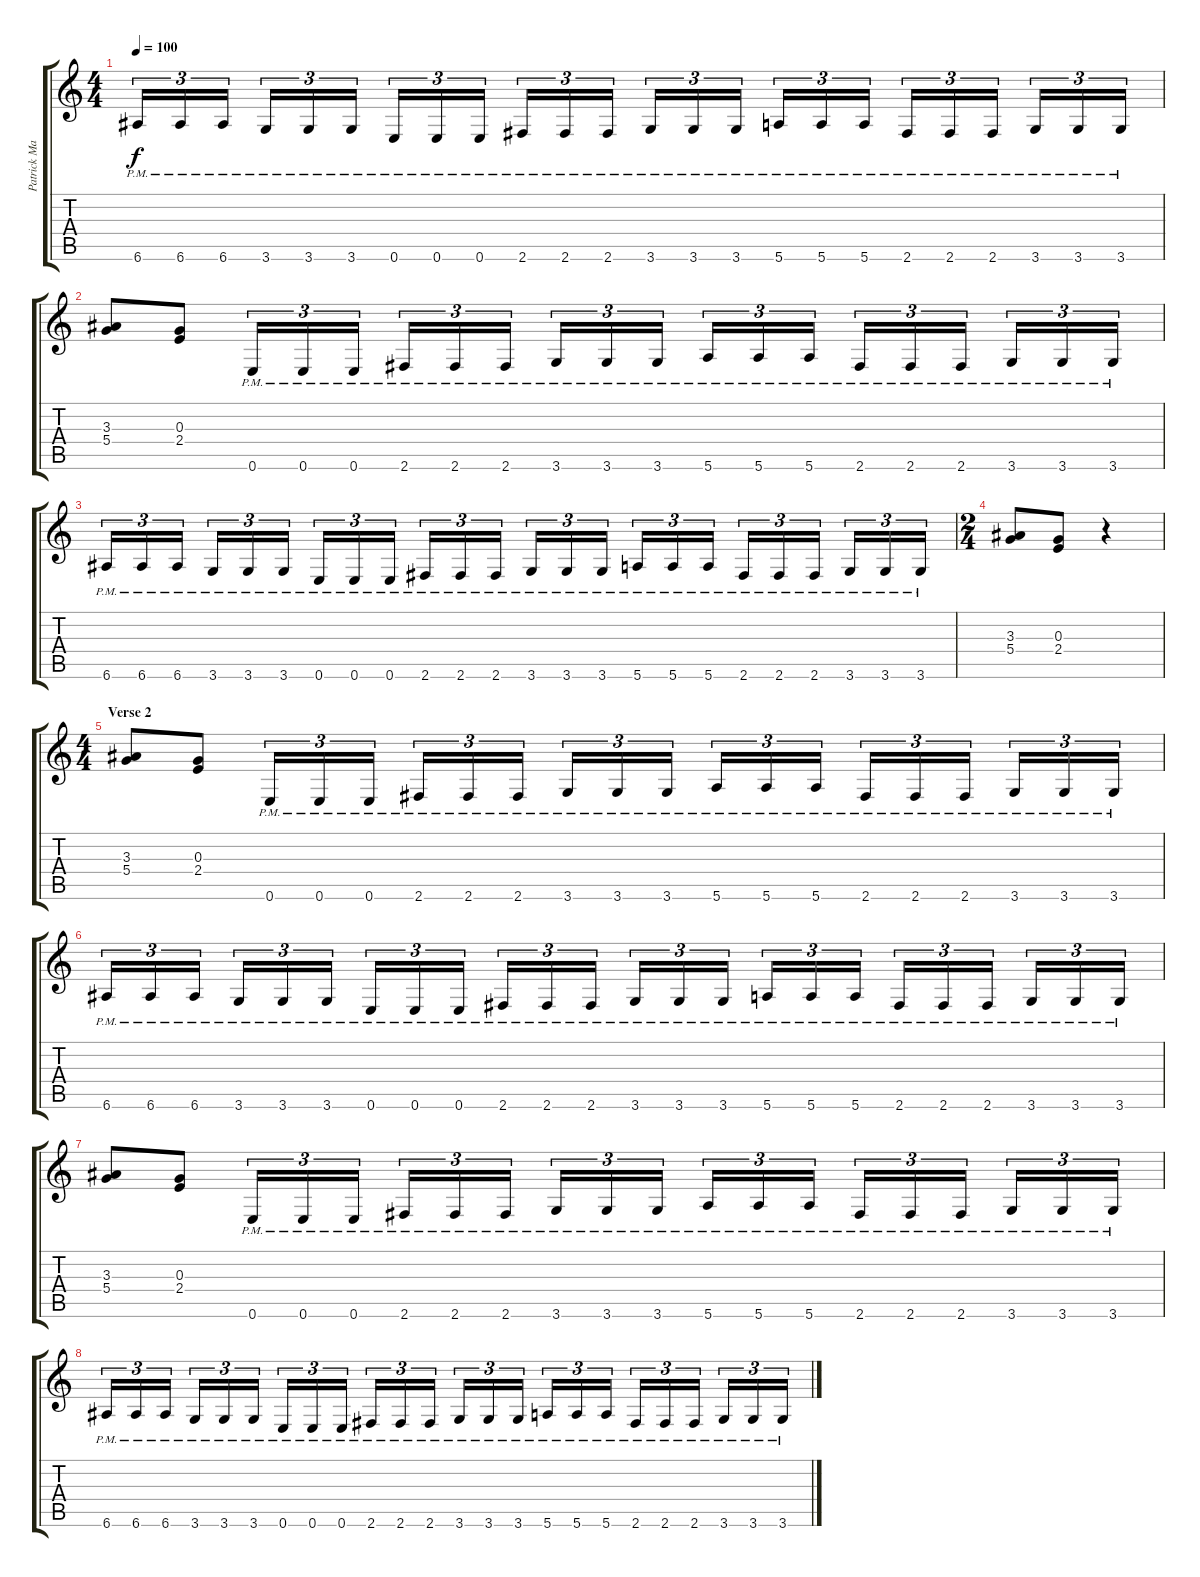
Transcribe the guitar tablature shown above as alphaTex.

\track ("Patrick Mameli" "Patrick Ma") {instrument distortionguitar}
\staff {score tabs}
\tuning (E4 B3 G3 D3 A2 E2) {hide}
\ts (4 4)
\tempo 100
\clef g2
\ks c
6.6{pm}.16{tu (3 2) dy f} 6.6{pm}.16{tu (3 2)} 6.6{pm}.16{tu (3 2)} 3.6{pm}.16{tu (3 2)} 3.6{pm}.16{tu (3 2)} 3.6{pm}.16{tu (3 2)} 0.6{pm}.16{tu (3 2)} 0.6{pm}.16{tu (3 2)} 0.6{pm}.16{tu (3 2)} 2.6{pm}.16{tu (3 2)} 2.6{pm}.16{tu (3 2)} 2.6{pm}.16{tu (3 2)} 3.6{pm}.16{tu (3 2)} 3.6{pm}.16{tu (3 2)} 3.6{pm}.16{tu (3 2)} 5.6{pm}.16{tu (3 2)} 5.6{pm}.16{tu (3 2)} 5.6{pm}.16{tu (3 2)} 2.6{pm}.16{tu (3 2)} 2.6{pm}.16{tu (3 2)} 2.6{pm}.16{tu (3 2)} 3.6{pm}.16{tu (3 2)} 3.6{pm}.16{tu (3 2)} 3.6{pm}.16{tu (3 2)} |
(3.3 5.4).8 (0.3 2.4).8 0.6{pm}.16{tu (3 2)} 0.6{pm}.16{tu (3 2)} 0.6{pm}.16{tu (3 2)} 2.6{pm}.16{tu (3 2)} 2.6{pm}.16{tu (3 2)} 2.6{pm}.16{tu (3 2)} 3.6{pm}.16{tu (3 2)} 3.6{pm}.16{tu (3 2)} 3.6{pm}.16{tu (3 2)} 5.6{pm}.16{tu (3 2)} 5.6{pm}.16{tu (3 2)} 5.6{pm}.16{tu (3 2)} 2.6{pm}.16{tu (3 2)} 2.6{pm}.16{tu (3 2)} 2.6{pm}.16{tu (3 2)} 3.6{pm}.16{tu (3 2)} 3.6{pm}.16{tu (3 2)} 3.6{pm}.16{tu (3 2)} |
6.6{pm}.16{tu (3 2)} 6.6{pm}.16{tu (3 2)} 6.6{pm}.16{tu (3 2)} 3.6{pm}.16{tu (3 2)} 3.6{pm}.16{tu (3 2)} 3.6{pm}.16{tu (3 2)} 0.6{pm}.16{tu (3 2)} 0.6{pm}.16{tu (3 2)} 0.6{pm}.16{tu (3 2)} 2.6{pm}.16{tu (3 2)} 2.6{pm}.16{tu (3 2)} 2.6{pm}.16{tu (3 2)} 3.6{pm}.16{tu (3 2)} 3.6{pm}.16{tu (3 2)} 3.6{pm}.16{tu (3 2)} 5.6{pm}.16{tu (3 2)} 5.6{pm}.16{tu (3 2)} 5.6{pm}.16{tu (3 2)} 2.6{pm}.16{tu (3 2)} 2.6{pm}.16{tu (3 2)} 2.6{pm}.16{tu (3 2)} 3.6{pm}.16{tu (3 2)} 3.6{pm}.16{tu (3 2)} 3.6{pm}.16{tu (3 2)} |
\ts (2 4)
(3.3 5.4).8 (0.3 2.4).8 r.4 |
\ts (4 4)
\section ("" "Verse 2")
(3.3 5.4).8 (0.3 2.4).8 0.6{pm}.16{tu (3 2)} 0.6{pm}.16{tu (3 2)} 0.6{pm}.16{tu (3 2)} 2.6{pm}.16{tu (3 2)} 2.6{pm}.16{tu (3 2)} 2.6{pm}.16{tu (3 2)} 3.6{pm}.16{tu (3 2)} 3.6{pm}.16{tu (3 2)} 3.6{pm}.16{tu (3 2)} 5.6{pm}.16{tu (3 2)} 5.6{pm}.16{tu (3 2)} 5.6{pm}.16{tu (3 2)} 2.6{pm}.16{tu (3 2)} 2.6{pm}.16{tu (3 2)} 2.6{pm}.16{tu (3 2)} 3.6{pm}.16{tu (3 2)} 3.6{pm}.16{tu (3 2)} 3.6{pm}.16{tu (3 2)} |
6.6{pm}.16{tu (3 2)} 6.6{pm}.16{tu (3 2)} 6.6{pm}.16{tu (3 2)} 3.6{pm}.16{tu (3 2)} 3.6{pm}.16{tu (3 2)} 3.6{pm}.16{tu (3 2)} 0.6{pm}.16{tu (3 2)} 0.6{pm}.16{tu (3 2)} 0.6{pm}.16{tu (3 2)} 2.6{pm}.16{tu (3 2)} 2.6{pm}.16{tu (3 2)} 2.6{pm}.16{tu (3 2)} 3.6{pm}.16{tu (3 2)} 3.6{pm}.16{tu (3 2)} 3.6{pm}.16{tu (3 2)} 5.6{pm}.16{tu (3 2)} 5.6{pm}.16{tu (3 2)} 5.6{pm}.16{tu (3 2)} 2.6{pm}.16{tu (3 2)} 2.6{pm}.16{tu (3 2)} 2.6{pm}.16{tu (3 2)} 3.6{pm}.16{tu (3 2)} 3.6{pm}.16{tu (3 2)} 3.6{pm}.16{tu (3 2)} |
(3.3 5.4).8 (0.3 2.4).8 0.6{pm}.16{tu (3 2)} 0.6{pm}.16{tu (3 2)} 0.6{pm}.16{tu (3 2)} 2.6{pm}.16{tu (3 2)} 2.6{pm}.16{tu (3 2)} 2.6{pm}.16{tu (3 2)} 3.6{pm}.16{tu (3 2)} 3.6{pm}.16{tu (3 2)} 3.6{pm}.16{tu (3 2)} 5.6{pm}.16{tu (3 2)} 5.6{pm}.16{tu (3 2)} 5.6{pm}.16{tu (3 2)} 2.6{pm}.16{tu (3 2)} 2.6{pm}.16{tu (3 2)} 2.6{pm}.16{tu (3 2)} 3.6{pm}.16{tu (3 2)} 3.6{pm}.16{tu (3 2)} 3.6{pm}.16{tu (3 2)} |
6.6{pm}.16{tu (3 2)} 6.6{pm}.16{tu (3 2)} 6.6{pm}.16{tu (3 2)} 3.6{pm}.16{tu (3 2)} 3.6{pm}.16{tu (3 2)} 3.6{pm}.16{tu (3 2)} 0.6{pm}.16{tu (3 2)} 0.6{pm}.16{tu (3 2)} 0.6{pm}.16{tu (3 2)} 2.6{pm}.16{tu (3 2)} 2.6{pm}.16{tu (3 2)} 2.6{pm}.16{tu (3 2)} 3.6{pm}.16{tu (3 2)} 3.6{pm}.16{tu (3 2)} 3.6{pm}.16{tu (3 2)} 5.6{pm}.16{tu (3 2)} 5.6{pm}.16{tu (3 2)} 5.6{pm}.16{tu (3 2)} 2.6{pm}.16{tu (3 2)} 2.6{pm}.16{tu (3 2)} 2.6{pm}.16{tu (3 2)} 3.6{pm}.16{tu (3 2)} 3.6{pm}.16{tu (3 2)} 3.6{pm}.16{tu (3 2)}
